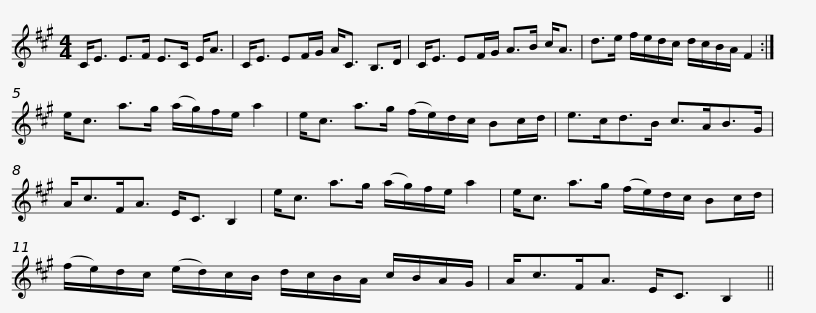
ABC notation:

X:1
L:1/8
M:4/4
I:linebreak $
K:A
V:1 treble
V:1
 C<E E>F E>C E<A | C<E EF/G/ A<C B,>D | C<E EF/G/ A>B c<A | d>e f/e/d/c/ d/c/B/A/ F2 :|$ e<c a>g (a/g/)f/e/ a2 | %5
 e<c a>g (f/e/)d/c/ Bc/d/ | e>cd>B c>AB>G | A<cF<A E<C B,2 |$ e<c a>g (a/g/)f/e/ a2 | e<c a>g (f/e/)d/c/ Bc/d/ | %10
 (f/e/)d/c/ (e/d/)c/B/ d/c/B/A/ c/B/A/G/ | A<cF<A E<C B,2 || %12
